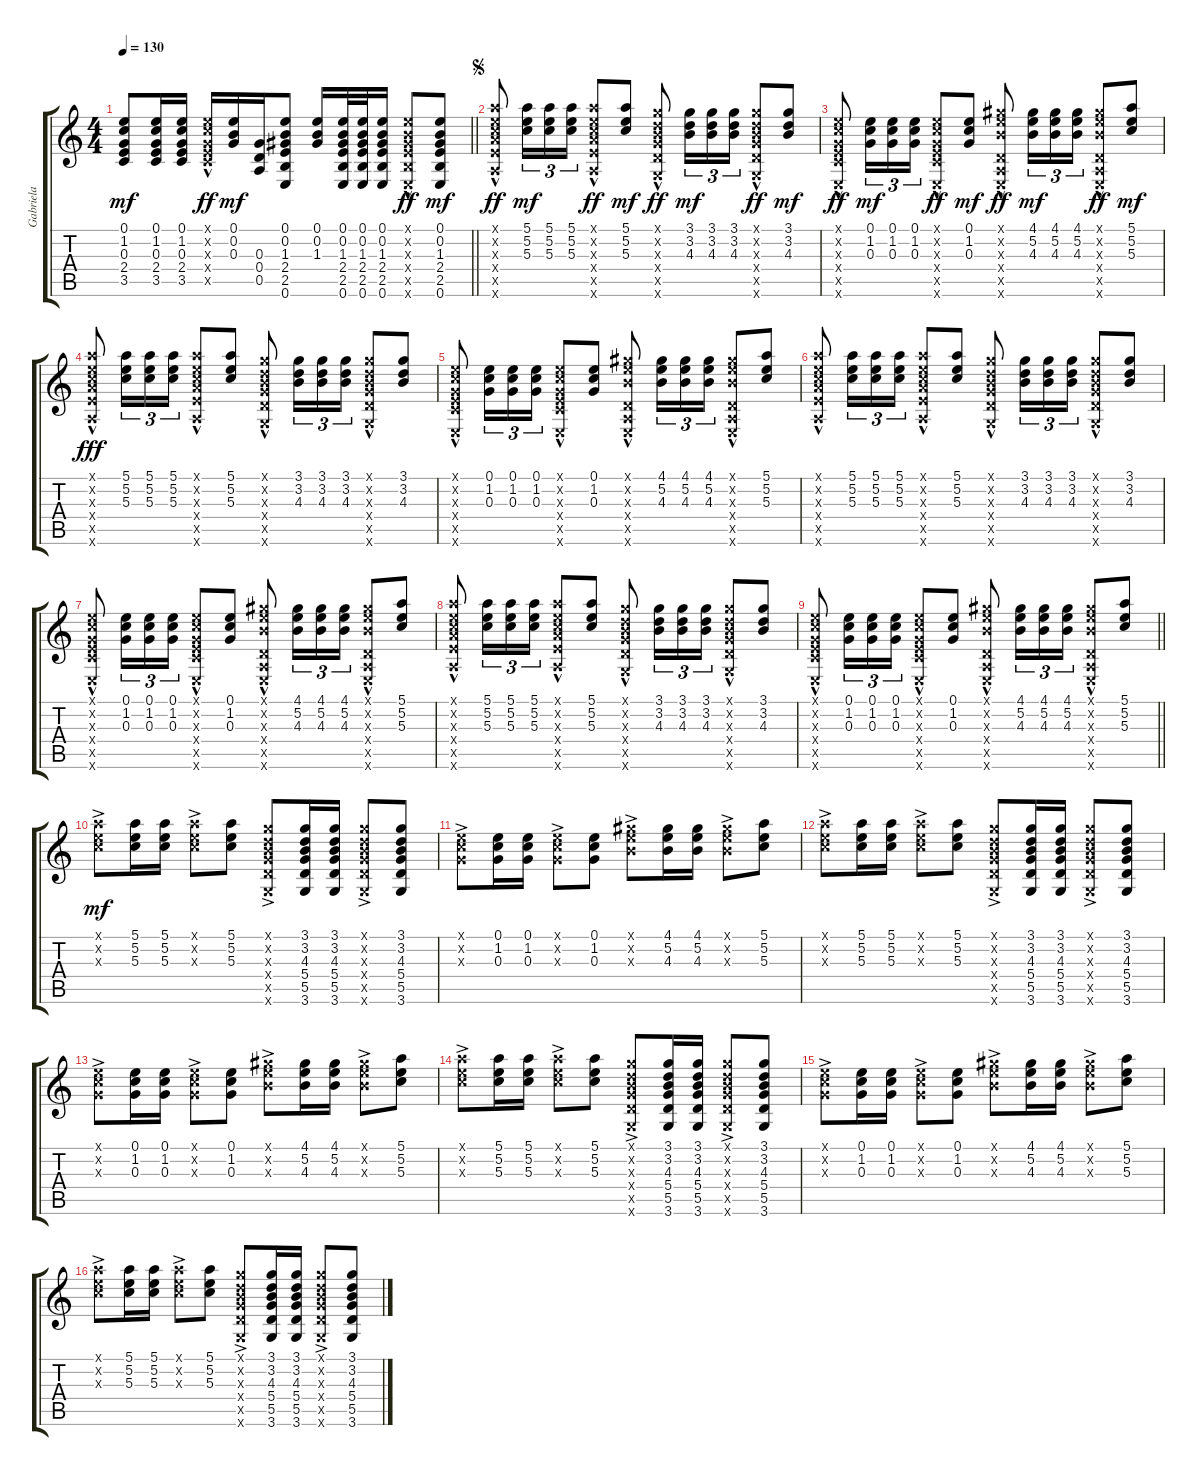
\track ("Gabriela" "Gabriela") {instrument acousticguitarnylon}
\staff {score tabs}
\tuning (E4 B3 G3 D3 A2 E2) {hide}
\ts (4 4)
\tempo 130
\clef g2
\barLineRight lightlight
\ks c
(0.1 1.2 0.3 2.4 3.5).8{dy mf} (0.1 1.2 0.3 2.4 3.5).16 (0.1 1.2 0.3 2.4 3.5).16 (0.1{hac x} 1.2{hac x} 0.3{hac x} 2.4{hac x} 3.5{hac x}).16{dy ff} (0.1 0.2 0.3).16{dy mf} (0.3 0.4 0.5).16 (0.1 0.2 1.3 2.4 2.5 0.6).8 (0.1 0.2 1.3).16 (0.1 0.2 1.3 2.4 2.5 0.6).32 (0.1 0.2 1.3 2.4 2.5 0.6).32 (0.1 0.2 1.3 2.4 2.5 0.6).16 (0.1{hac x} 0.2{hac x} 1.3{hac x} 2.4{hac x} 2.5{hac x} 0.6{hac x}).8{dy ff} (0.1 0.2 1.3 2.4 2.5 0.6).8{dy mf} |
\jump segno
(5.1{hac x} 5.2{hac x} 5.3{hac x} 7.4{hac x} 7.5{hac x} 5.6{hac x}).8{dy ff} (5.1 5.2 5.3).16{tu (3 2) dy mf} (5.1 5.2 5.3).16{tu (3 2)} (5.1 5.2 5.3).16{tu (3 2)} (5.1{hac x} 5.2{hac x} 5.3{hac x} 7.4{hac x} 7.5{hac x} 5.6{hac x}).8{dy ff} (5.1 5.2 5.3).8{dy mf} (3.1{hac x} 3.2{hac x} 4.3{hac x} 5.4{hac x} 5.5{hac x} 3.6{hac x}).8{dy ff} (3.1 3.2 4.3).16{tu (3 2) dy mf} (3.1 3.2 4.3).16{tu (3 2)} (3.1 3.2 4.3).16{tu (3 2)} (3.1{hac x} 3.2{hac x} 4.3{hac x} 5.4{hac x} 5.5{hac x} 3.6{hac x}).8{dy ff} (3.1 3.2 4.3).8{dy mf} |
(0.1{hac x} 1.2{hac x} 0.3{hac x} 2.4{hac x} 3.5{hac x} 0.6{hac x}).8{dy ff} (0.1 1.2 0.3).16{tu (3 2) dy mf} (0.1 1.2 0.3).16{tu (3 2)} (0.1 1.2 0.3).16{tu (3 2)} (0.1{hac x} 1.2{hac x} 0.3{hac x} 2.4{hac x} 3.5{hac x} 0.6{hac x}).8{dy ff} (0.1 1.2 0.3).8{dy mf} (4.1{hac x} 5.2{hac x} 4.3{hac x} 0.4{hac x} 0.5{hac x} 0.6{hac x}).8{dy ff} (4.1 5.2 4.3).16{tu (3 2) dy mf} (4.1 5.2 4.3).16{tu (3 2)} (4.1 5.2 4.3).16{tu (3 2)} (4.1{hac x} 5.2{hac x} 4.3{hac x} 0.4{hac x} 0.5{hac x} 0.6{hac x}).8{dy ff} (5.1 5.2 5.3).8{dy mf} |
(5.1{hac x} 5.2{hac x} 5.3{hac x} 7.4{hac x} 7.5{hac x} 5.6{hac x}).8{dy fff} (5.1 5.2 5.3).16{tu (3 2)} (5.1 5.2 5.3).16{tu (3 2)} (5.1 5.2 5.3).16{tu (3 2)} (5.1{hac x} 5.2{hac x} 5.3{hac x} 7.4{hac x} 7.5{hac x} 5.6{hac x}).8 (5.1 5.2 5.3).8 (3.1{hac x} 3.2{hac x} 4.3{hac x} 5.4{hac x} 5.5{hac x} 3.6{hac x}).8 (3.1 3.2 4.3).16{tu (3 2)} (3.1 3.2 4.3).16{tu (3 2)} (3.1 3.2 4.3).16{tu (3 2)} (3.1{hac x} 3.2{hac x} 4.3{hac x} 5.4{hac x} 5.5{hac x} 3.6{hac x}).8 (3.1 3.2 4.3).8 |
(0.1{hac x} 1.2{hac x} 0.3{hac x} 2.4{hac x} 3.5{hac x} 0.6{hac x}).8 (0.1 1.2 0.3).16{tu (3 2)} (0.1 1.2 0.3).16{tu (3 2)} (0.1 1.2 0.3).16{tu (3 2)} (0.1{hac x} 1.2{hac x} 0.3{hac x} 2.4{hac x} 3.5{hac x} 0.6{hac x}).8 (0.1 1.2 0.3).8 (4.1{hac x} 5.2{hac x} 4.3{hac x} 0.4{hac x} 0.5{hac x} 0.6{hac x}).8 (4.1 5.2 4.3).16{tu (3 2)} (4.1 5.2 4.3).16{tu (3 2)} (4.1 5.2 4.3).16{tu (3 2)} (4.1{hac x} 5.2{hac x} 4.3{hac x} 0.4{hac x} 0.5{hac x} 0.6{hac x}).8 (5.1 5.2 5.3).8 |
(5.1{hac x} 5.2{hac x} 5.3{hac x} 7.4{hac x} 7.5{hac x} 5.6{hac x}).8 (5.1 5.2 5.3).16{tu (3 2)} (5.1 5.2 5.3).16{tu (3 2)} (5.1 5.2 5.3).16{tu (3 2)} (5.1{hac x} 5.2{hac x} 5.3{hac x} 7.4{hac x} 7.5{hac x} 5.6{hac x}).8 (5.1 5.2 5.3).8 (3.1{hac x} 3.2{hac x} 4.3{hac x} 5.4{hac x} 5.5{hac x} 3.6{hac x}).8 (3.1 3.2 4.3).16{tu (3 2)} (3.1 3.2 4.3).16{tu (3 2)} (3.1 3.2 4.3).16{tu (3 2)} (3.1{hac x} 3.2{hac x} 4.3{hac x} 5.4{hac x} 5.5{hac x} 3.6{hac x}).8 (3.1 3.2 4.3).8 |
(0.1{hac x} 1.2{hac x} 0.3{hac x} 2.4{hac x} 3.5{hac x} 0.6{hac x}).8 (0.1 1.2 0.3).16{tu (3 2)} (0.1 1.2 0.3).16{tu (3 2)} (0.1 1.2 0.3).16{tu (3 2)} (0.1{hac x} 1.2{hac x} 0.3{hac x} 2.4{hac x} 3.5{hac x} 0.6{hac x}).8 (0.1 1.2 0.3).8 (4.1{hac x} 5.2{hac x} 4.3{hac x} 0.4{hac x} 0.5{hac x} 0.6{hac x}).8 (4.1 5.2 4.3).16{tu (3 2)} (4.1 5.2 4.3).16{tu (3 2)} (4.1 5.2 4.3).16{tu (3 2)} (4.1{hac x} 5.2{hac x} 4.3{hac x} 0.4{hac x} 0.5{hac x} 0.6{hac x}).8 (5.1 5.2 5.3).8 |
(5.1{hac x} 5.2{hac x} 5.3{hac x} 7.4{hac x} 7.5{hac x} 5.6{hac x}).8 (5.1 5.2 5.3).16{tu (3 2)} (5.1 5.2 5.3).16{tu (3 2)} (5.1 5.2 5.3).16{tu (3 2)} (5.1{hac x} 5.2{hac x} 5.3{hac x} 7.4{hac x} 7.5{hac x} 5.6{hac x}).8 (5.1 5.2 5.3).8 (3.1{hac x} 3.2{hac x} 4.3{hac x} 5.4{hac x} 5.5{hac x} 3.6{hac x}).8 (3.1 3.2 4.3).16{tu (3 2)} (3.1 3.2 4.3).16{tu (3 2)} (3.1 3.2 4.3).16{tu (3 2)} (3.1{hac x} 3.2{hac x} 4.3{hac x} 5.4{hac x} 5.5{hac x} 3.6{hac x}).8 (3.1 3.2 4.3).8 |
\barLineRight lightlight
(0.1{hac x} 1.2{hac x} 0.3{hac x} 2.4{hac x} 3.5{hac x} 0.6{hac x}).8 (0.1 1.2 0.3).16{tu (3 2)} (0.1 1.2 0.3).16{tu (3 2)} (0.1 1.2 0.3).16{tu (3 2)} (0.1{hac x} 1.2{hac x} 0.3{hac x} 2.4{hac x} 3.5{hac x} 0.6{hac x}).8 (0.1 1.2 0.3).8 (4.1{hac x} 5.2{hac x} 4.3{hac x} 0.4{hac x} 0.5{hac x} 0.6{hac x}).8 (4.1 5.2 4.3).16{tu (3 2)} (4.1 5.2 4.3).16{tu (3 2)} (4.1 5.2 4.3).16{tu (3 2)} (4.1{hac x} 5.2{hac x} 4.3{hac x} 0.4{hac x} 0.5{hac x} 0.6{hac x}).8 (5.1 5.2 5.3).8 |
(5.1{ac x} 5.2{ac x} 5.3{ac x}).8{dy mf} (5.1 5.2 5.3).16 (5.1 5.2 5.3).16 (5.1{ac x} 5.2{ac x} 5.3{ac x}).8 (5.1 5.2 5.3).8 (3.1{ac x} 3.2{ac x} 4.3{ac x} 5.4{ac x} 5.5{ac x} 3.6{ac x}).8 (3.1 3.2 4.3 5.4 5.5 3.6).16 (3.1 3.2 4.3 5.4 5.5 3.6).16 (3.1{ac x} 3.2{ac x} 4.3{ac x} 5.4{ac x} 5.5{ac x} 3.6{ac x}).8 (3.1 3.2 4.3 5.4 5.5 3.6).8 |
(0.1{ac x} 1.2{ac x} 0.3{ac x}).8 (0.1 1.2 0.3).16 (0.1 1.2 0.3).16 (0.1{ac x} 1.2{ac x} 0.3{ac x}).8 (0.1 1.2 0.3).8 (4.1{ac x} 5.2{ac x} 4.3{ac x}).8 (4.1 5.2 4.3).16 (4.1 5.2 4.3).16 (4.1{ac x} 5.2{ac x} 4.3{ac x}).8 (5.1 5.2 5.3).8 |
(5.1{ac x} 5.2{ac x} 5.3{ac x}).8 (5.1 5.2 5.3).16 (5.1 5.2 5.3).16 (5.1{ac x} 5.2{ac x} 5.3{ac x}).8 (5.1 5.2 5.3).8 (3.1{ac x} 3.2{ac x} 4.3{ac x} 5.4{ac x} 5.5{ac x} 3.6{ac x}).8 (3.1 3.2 4.3 5.4 5.5 3.6).16 (3.1 3.2 4.3 5.4 5.5 3.6).16 (3.1{ac x} 3.2{ac x} 4.3{ac x} 5.4{ac x} 5.5{ac x} 3.6{ac x}).8 (3.1 3.2 4.3 5.4 5.5 3.6).8 |
(0.1{ac x} 1.2{ac x} 0.3{ac x}).8 (0.1 1.2 0.3).16 (0.1 1.2 0.3).16 (0.1{ac x} 1.2{ac x} 0.3{ac x}).8 (0.1 1.2 0.3).8 (4.1{ac x} 5.2{ac x} 4.3{ac x}).8 (4.1 5.2 4.3).16 (4.1 5.2 4.3).16 (4.1{ac x} 5.2{ac x} 4.3{ac x}).8 (5.1 5.2 5.3).8 |
(5.1{ac x} 5.2{ac x} 5.3{ac x}).8 (5.1 5.2 5.3).16 (5.1 5.2 5.3).16 (5.1{ac x} 5.2{ac x} 5.3{ac x}).8 (5.1 5.2 5.3).8 (3.1{ac x} 3.2{ac x} 4.3{ac x} 5.4{ac x} 5.5{ac x} 3.6{ac x}).8 (3.1 3.2 4.3 5.4 5.5 3.6).16 (3.1 3.2 4.3 5.4 5.5 3.6).16 (3.1{ac x} 3.2{ac x} 4.3{ac x} 5.4{ac x} 5.5{ac x} 3.6{ac x}).8 (3.1 3.2 4.3 5.4 5.5 3.6).8 |
(0.1{ac x} 1.2{ac x} 0.3{ac x}).8 (0.1 1.2 0.3).16 (0.1 1.2 0.3).16 (0.1{ac x} 1.2{ac x} 0.3{ac x}).8 (0.1 1.2 0.3).8 (4.1{ac x} 5.2{ac x} 4.3{ac x}).8 (4.1 5.2 4.3).16 (4.1 5.2 4.3).16 (4.1{ac x} 5.2{ac x} 4.3{ac x}).8 (5.1 5.2 5.3).8 |
(5.1{ac x} 5.2{ac x} 5.3{ac x}).8 (5.1 5.2 5.3).16 (5.1 5.2 5.3).16 (5.1{ac x} 5.2{ac x} 5.3{ac x}).8 (5.1 5.2 5.3).8 (3.1{ac x} 3.2{ac x} 4.3{ac x} 5.4{ac x} 5.5{ac x} 3.6{ac x}).8 (3.1 3.2 4.3 5.4 5.5 3.6).16 (3.1 3.2 4.3 5.4 5.5 3.6).16 (3.1{ac x} 3.2{ac x} 4.3{ac x} 5.4{ac x} 5.5{ac x} 3.6{ac x}).8 (3.1 3.2 4.3 5.4 5.5 3.6).8
